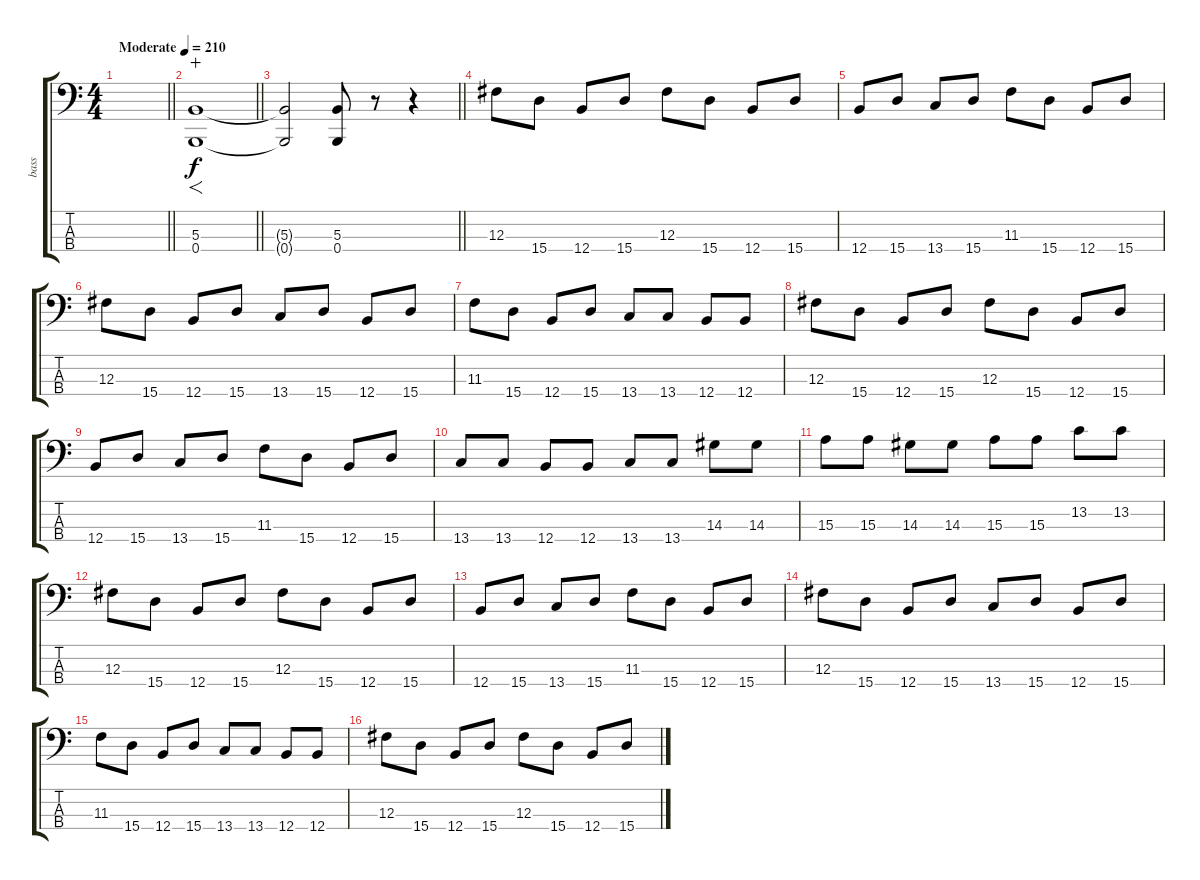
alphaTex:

\track ("bass" "bass") {instrument electricbasspick}
\staff {score tabs}
\tuning (E2 B1 Gb1 B0) {hide}
\ts (4 4)
\tempo (210 "Moderate")
\clef f4
\barLineRight lightlight
\ks c
|
\section ("" "")
\barLineRight lightlight
(5.3 0.4).1{f wahc} |
\barLineRight lightlight
(5.3{t} 0.4{t}).2 (5.3 0.4).8 r.8 r.4 |
\section ("" "")
12.3.8 15.4.8 12.4.8 15.4.8 12.3.8 15.4.8 12.4.8 15.4.8 |
12.4.8 15.4.8 13.4.8 15.4.8 11.3.8 15.4.8 12.4.8 15.4.8 |
12.3.8 15.4.8 12.4.8 15.4.8 13.4.8 15.4.8 12.4.8 15.4.8 |
11.3.8 15.4.8 12.4.8 15.4.8 13.4.8 13.4.8 12.4.8 12.4.8 |
12.3.8 15.4.8 12.4.8 15.4.8 12.3.8 15.4.8 12.4.8 15.4.8 |
12.4.8 15.4.8 13.4.8 15.4.8 11.3.8 15.4.8 12.4.8 15.4.8 |
13.4.8 13.4.8 12.4.8 12.4.8 13.4.8 13.4.8 14.3.8 14.3.8 |
15.3.8 15.3.8 14.3.8 14.3.8 15.3.8 15.3.8 13.2.8 13.2.8 |
12.3.8 15.4.8 12.4.8 15.4.8 12.3.8 15.4.8 12.4.8 15.4.8 |
12.4.8 15.4.8 13.4.8 15.4.8 11.3.8 15.4.8 12.4.8 15.4.8 |
12.3.8 15.4.8 12.4.8 15.4.8 13.4.8 15.4.8 12.4.8 15.4.8 |
11.3.8 15.4.8 12.4.8 15.4.8 13.4.8 13.4.8 12.4.8 12.4.8 |
12.3.8 15.4.8 12.4.8 15.4.8 12.3.8 15.4.8 12.4.8 15.4.8
